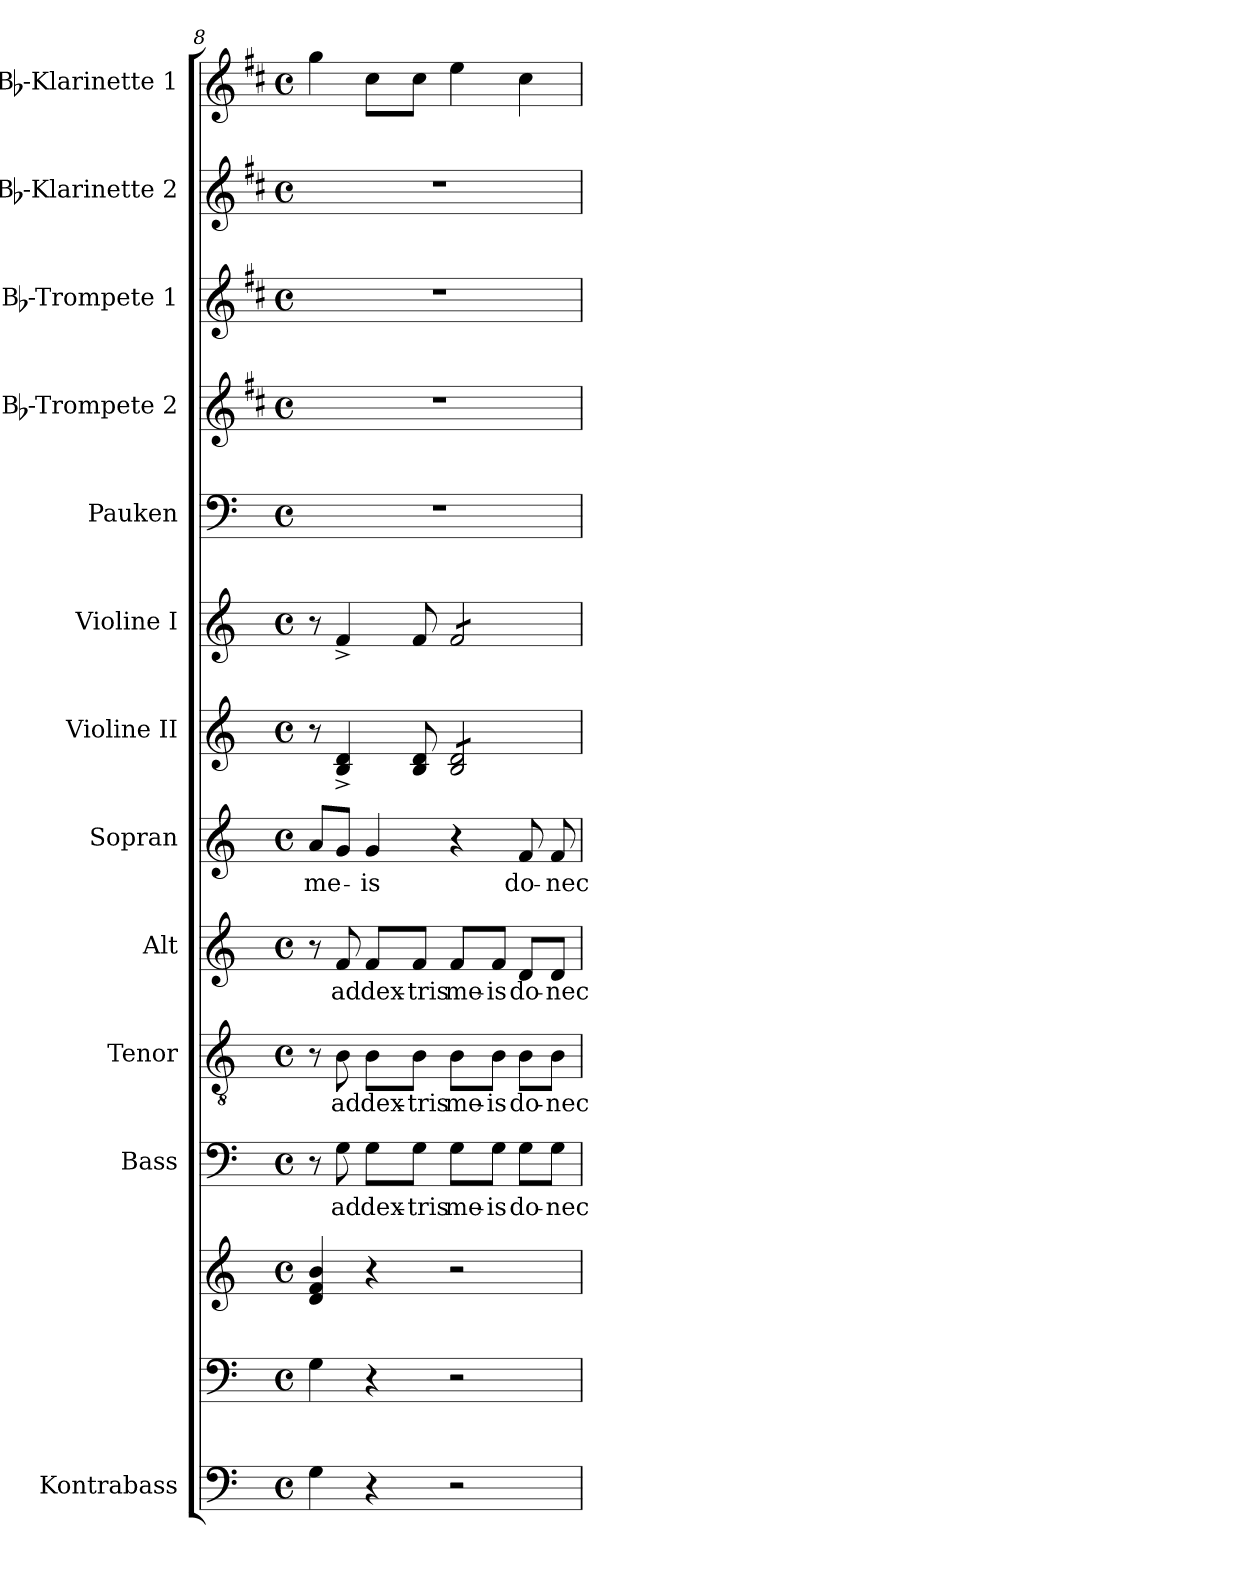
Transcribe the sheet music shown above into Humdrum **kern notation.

**kern	**kern	**kern	**kern	**text	**kern	**text	**kern	**text	**kern	**text	**kern	**kern	**kern	**kern	**kern	**kern	**kern
*part13	*part12	*part12	*part11	*part11	*part10	*part10	*part9	*part9	*part8	*part8	*part7	*part6	*part5	*part4	*part3	*part2	*part1
*staff14	*staff13	*staff12	*staff11	*staff11	*staff10	*staff10	*staff9	*staff9	*staff8	*staff8	*staff7	*staff6	*staff5	*staff4	*staff3	*staff2	*staff1
*I"Kontrabass	*	*	*I"Bass	*	*I"Tenor	*	*I"Alt	*	*I"Sopran	*	*I"Violine II	*I"Violine I	*I"Pauken	*I"Bb-Trompete 2	*I"Bb-Trompete 1	*I"Bb-Klarinette 2	*I"Bb-Klarinette 1
*I'Kb.	*	*	*I'B.	*	*I'T.	*	*I'A.	*	*I'S.	*	*I'Vl. II	*I'Vl. I	*I'Pk.	*I'Bb Trp. 2	*I'Bb Trp. 1	*I'Bb Kl. 2	*I'Bb Kl. 1
*clefF4	*clefF4	*clefG2	*clefF4	*	*clefGv2	*	*clefG2	*	*clefG2	*	*clefG2	*clefG2	*clefF4	*clefG2	*clefG2	*clefG2	*clefG2
*ITrd7c12	*	*	*	*	*	*	*	*	*	*	*	*	*	*ITrd1c2	*ITrd1c2	*ITrd1c2	*ITrd1c2
*k[]	*k[]	*k[]	*k[]	*	*k[]	*	*k[]	*	*k[]	*	*k[]	*k[]	*k[]	*k[]	*k[]	*k[]	*k[]
*C:	*C:	*C:	*C:	*	*C:	*	*C:	*	*C:	*	*C:	*C:	*C:	*C:	*C:	*C:	*C:
*M4/4	*M4/4	*M4/4	*M4/4	*	*M4/4	*	*M4/4	*	*M4/4	*	*M4/4	*M4/4	*M4/4	*M4/4	*M4/4	*M4/4	*M4/4
*met(c)	*met(c)	*met(c)	*met(c)	*	*met(c)	*	*met(c)	*	*met(c)	*	*met(c)	*met(c)	*met(c)	*met(c)	*met(c)	*met(c)	*met(c)
=8	=8	=8	=8	=8	=8	=8	=8	=8	=8	=8	=8	=8	=8	=8	=8	=8	=8
!	!	!	!	!	!	!	!	!	!	!LO:LY:b	!	!	!	!	!	!	!
4GG\	4G\	4d/ 4f/ 4b/	8r	.	8r	.	8r	.	8a/L	me-	8r	8r	1r	1r	1r	1r	4ff\
!	!	!	!	!LO:LY:b	!	!LO:LY:b	!	!LO:LY:b	!	!	!	!	!	!	!	!	!
.	.	.	8G\	ad	8B\	ad	8f/	ad	8g/J	.	4B/^< 4d/^<	4f^</	.	.	.	.	.
!	!	!	!	!LO:LY:b	!	!LO:LY:b	!	!LO:LY:b	!	!LO:LY:b	!	!	!	!	!	!	!
4r	4r	4r	8G\L	dex-	8B\L	dex-	8f/L	dex-	4g/	-is	.	.	.	.	.	.	8b\L
!	!	!	!	!LO:LY:b	!	!LO:LY:b	!	!LO:LY:b	!	!	!	!	!	!	!	!	!
.	.	.	8G\J	-tris	8B\J	-tris	8f/J	-tris	.	.	8B/ 8d/	8f/	.	.	.	.	8b\J
!	!	!	!	!LO:LY:b	!	!LO:LY:b	!	!LO:LY:b	!	!	!	!	!	!	!	!	!
*	*	*	*	*	*	*	*	*	*	*	*tremolo	*	*	*	*	*	*
*	*	*	*	*	*	*	*	*	*	*	*	*tremolo	*	*	*	*	*
2r	2r	2r	8G\L	me-	8B\L	me-	8f/L	me-	4r	.	8B/ 8d/L	8f/L	.	.	.	.	4dd\
!	!	!	!	!LO:LY:b	!	!LO:LY:b	!	!LO:LY:b	!	!	!	!	!	!	!	!	!
.	.	.	8G\J	-is	8B\J	-is	8f/J	-is	.	.	8B/ 8d/	8f/	.	.	.	.	.
!	!	!	!	!LO:LY:b	!	!LO:LY:b	!	!LO:LY:b	!	!LO:LY:b	!	!	!	!	!	!	!
.	.	.	8G\L	do-	8B\L	do-	8d/L	do-	8f/	do-	8B/ 8d/	8f/	.	.	.	.	4b\
!	!	!	!	!LO:LY:b	!	!LO:LY:b	!	!LO:LY:b	!	!LO:LY:b	!	!	!	!	!	!	!
.	.	.	8G\J	-nec	8B\J	-nec	8d/J	-nec	8f/	-nec	8B/ 8d/J	8f/J	.	.	.	.	.
*	*	*	*	*	*	*	*	*	*	*	*	*Xtremolo	*	*	*	*	*
*	*	*	*	*	*	*	*	*	*	*	*Xtremolo	*	*	*	*	*	*
=	=	=	=	=	=	=	=	=	=	=	=	=	=	=	=	=	=
*-	*-	*-	*-	*-	*-	*-	*-	*-	*-	*-	*-	*-	*-	*-	*-	*-	*-
